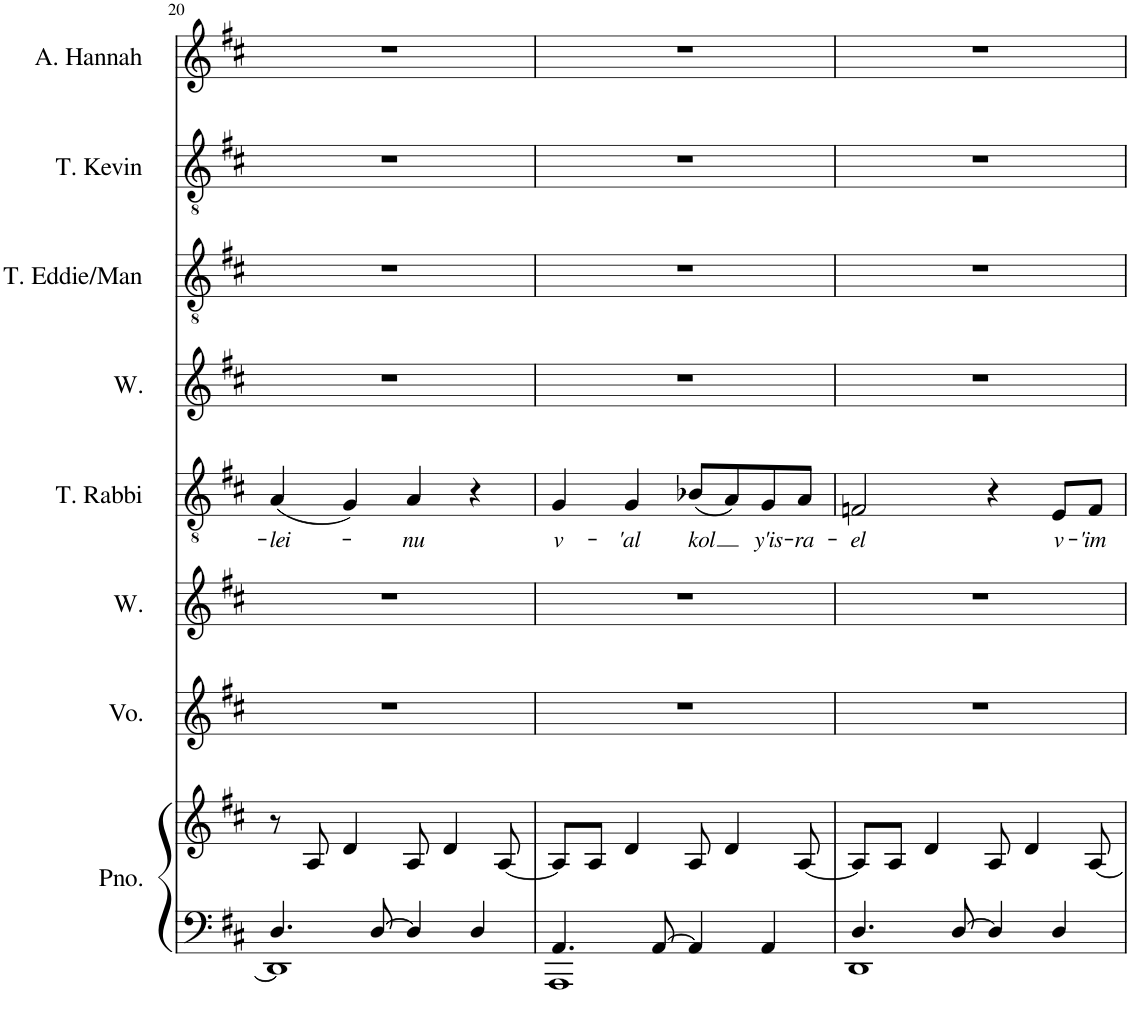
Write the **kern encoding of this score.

**kern	**kern	**kern	**kern	**kern	**text	**kern	**kern	**kern	**kern
*part8	*part8	*part7	*part6	*part5	*part5	*part4	*part3	*part2	*part1
*staff9	*staff8	*staff7	*staff6	*staff5	*staff5	*staff4	*staff3	*staff2	*staff1
*I"Piano	*	*I"Voice	*I"Women	*I"Tenor	*	*I"Women	*I"Tenor	*I"Tenor	*I"Alto
*I'Pno.	*	*I'Vo.	*I'W.	*	*	*I'W.	*	*	*
!!LO:PB:g=z
*clefF4	*clefG2	*clefG2	*clefG2	*clefGv2	*	*clefG2	*clefGv2	*clefGv2	*clefG2
*k[f#c#]	*k[f#c#]	*k[f#c#]	*k[f#c#]	*k[f#c#]	*	*k[f#c#]	*k[f#c#]	*k[f#c#]	*k[f#c#]
*M4/4	*M4/4	*M4/4	*M4/4	*M4/4	*	*M4/4	*M4/4	*M4/4	*M4/4
=20	=20	=20	=20	=20	=20	=20	=20	=20	=20
*^	*	*	*	*	*	*	*	*	*
!	!	!	!	!	!	!LO:LY:b	!	!	!	!
4.D/	1DD]	8r	1r	1r	(4A/	-lei-	1r	1r	1r	1r
.	.	8A/	.	.	.	.	.	.	.	.
.	.	4d/	.	.	4G/)	.	.	.	.	.
[8D/	.	.	.	.	.	.	.	.	.	.
!	!	!	!	!	!	!LO:LY:b	!	!	!	!
4D/]	.	8A/	.	.	4A/	-nu	.	.	.	.
.	.	4d/	.	.	.	.	.	.	.	.
4D/	.	.	.	.	4r	.	.	.	.	.
.	.	[8A/	.	.	.	.	.	.	.	.
=21	=21	=21	=21	=21	=21	=21	=21	=21	=21	=21
!	!	!	!	!	!	!LO:LY:b	!	!	!	!
4.AA/	1AAA	8A/L]	1r	1r	4G/	v-	1r	1r	1r	1r
.	.	8A/J	.	.	.	.	.	.	.	.
!	!	!	!	!	!	!LO:LY:b	!	!	!	!
.	.	4d/	.	.	4G/	-'al	.	.	.	.
[8AA/	.	.	.	.	.	.	.	.	.	.
!	!	!	!	!	!	!LO:LY:b	!	!	!	!
4AA/]	.	8A/	.	.	(8B-X/L	kol	.	.	.	.
.	.	4d/	.	.	8A/)	.	.	.	.	.
!	!	!	!	!	!	!LO:LY:b	!	!	!	!
4AA/	.	.	.	.	8G/	y'is-	.	.	.	.
!	!	!	!	!	!	!LO:LY:b	!	!	!	!
.	.	[8A/	.	.	8A/J	-ra-	.	.	.	.
=22	=22	=22	=22	=22	=22	=22	=22	=22	=22	=22
!	!	!	!	!	!	!LO:LY:b	!	!	!	!
4.D/	1DD	8A/L]	1r	1r	2Fn/	-el	1r	1r	1r	1r
.	.	8A/J	.	.	.	.	.	.	.	.
.	.	4d/	.	.	.	.	.	.	.	.
[8D/	.	.	.	.	.	.	.	.	.	.
4D/]	.	8A/	.	.	4r	.	.	.	.	.
.	.	4d/	.	.	.	.	.	.	.	.
!	!	!	!	!	!	!LO:LY:b	!	!	!	!
4D/	.	.	.	.	8E/L	v-	.	.	.	.
!	!	!	!	!	!	!LO:LY:b	!	!	!	!
.	.	[8A/	.	.	8F/J	-'im	.	.	.	.
*v	*v	*	*	*	*	*	*	*	*	*
=	=	=	=	=	=	=	=	=	=
*-	*-	*-	*-	*-	*-	*-	*-	*-	*-
